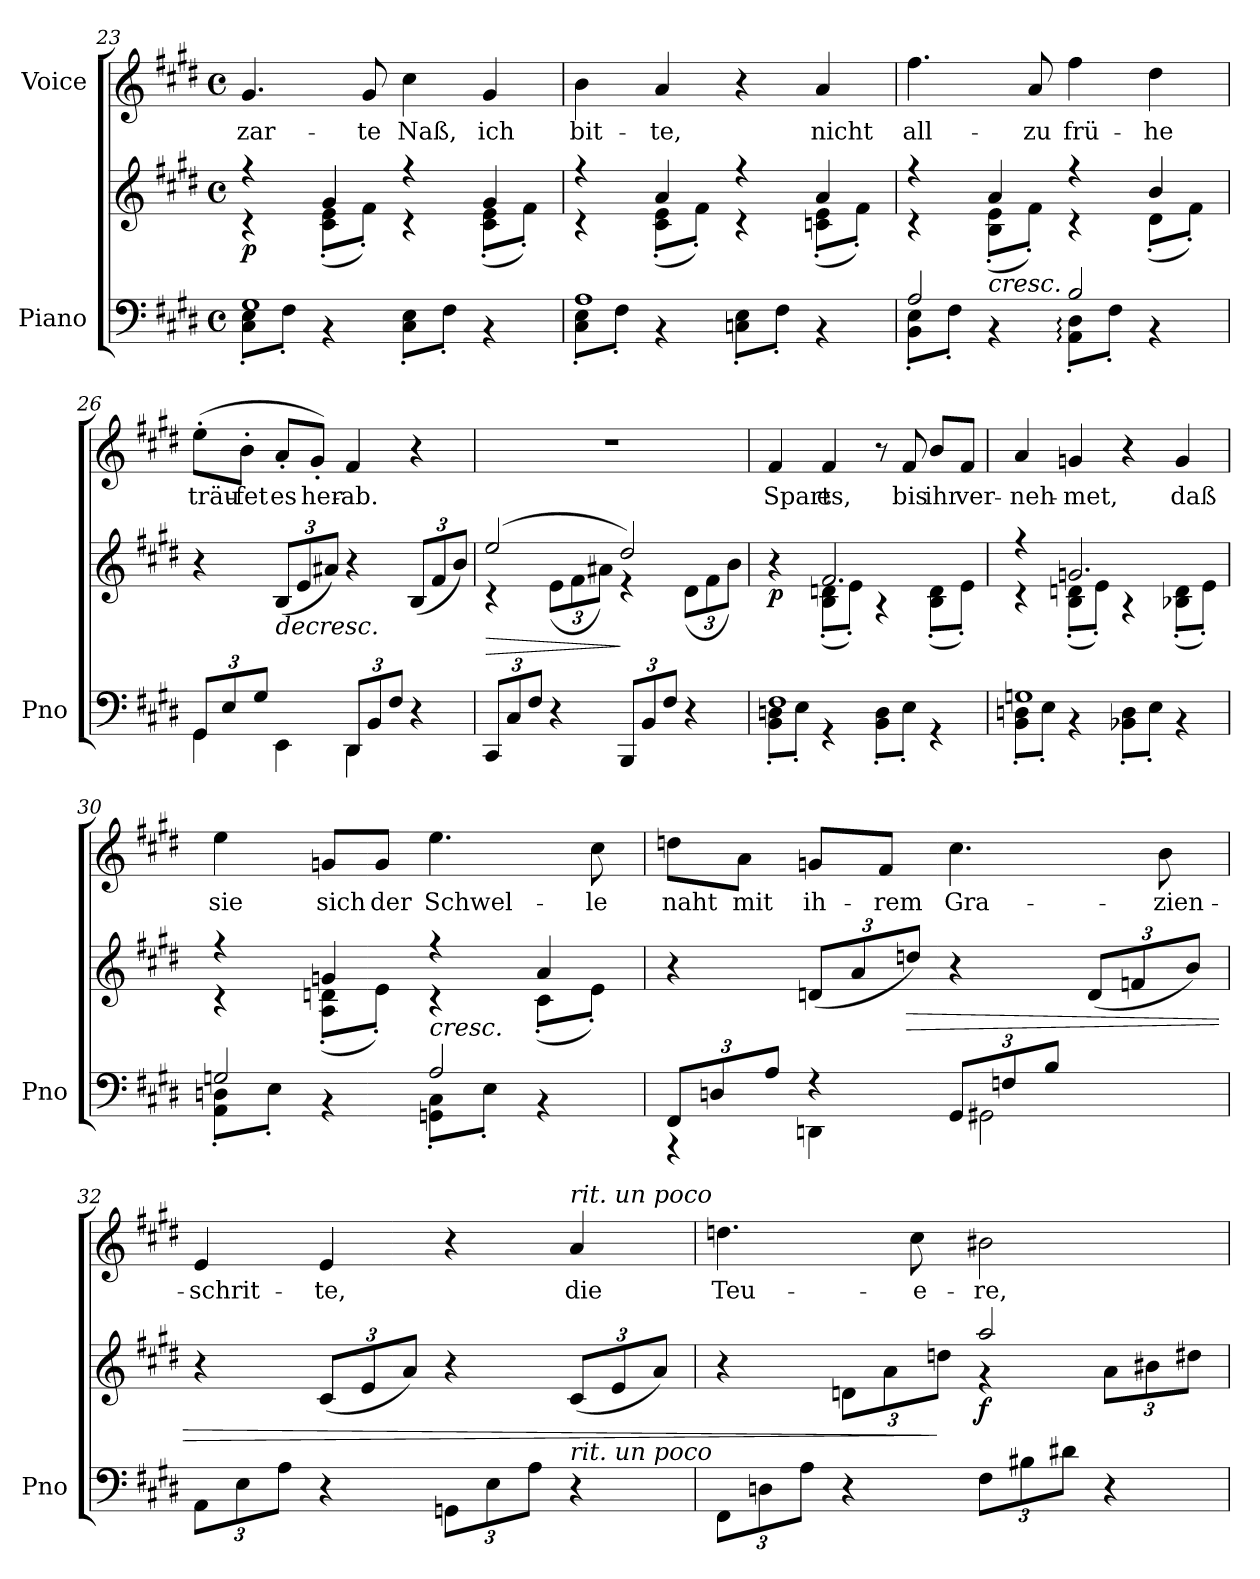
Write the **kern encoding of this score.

**kern	**kern	**dynam	**kern	**text
*part2	*part2	*part2	*part1	*part1
*staff3	*staff2	*staff2/3	*staff1	*staff1
*I"Piano	*	*	*I"Voice	*
*I'Pno	*	*	*	*
*clefF4	*clefG2	*	*clefG2	*
*k[f#c#g#d#]	*k[f#c#g#d#]	*	*k[f#c#g#d#]	*
*M4/4	*M4/4	*	*M4/4	*
*met(c)	*met(c)	*	*met(c)	*
=23	=23	=23	=23	=23
*^	*^	*	*	*
!	!	!	!	!LO:DY:b	!	!
1G#	8C#\' 8E\'L	4r	4r	p	4.g#/	zar-
.	8F#'\J	.	.	.	.	.
.	4r	4g#/	(8c#\' 8e\'L	.	.	.
.	.	.	8f#'\J)	.	8g#/	-te
.	8C#\' 8E\'L	4r	4r	.	4cc#\	Naß,
.	8F#'\J	.	.	.	.	.
.	4r	4g#/	(8c#\' 8e\'L	.	4g#/	ich
.	.	.	8f#'\J)	.	.	.
=24	=24	=24	=24	=24	=24	=24
1A	8C#\' 8E\'L	4r	4r	.	4b\	bit-
.	8F#'\J	.	.	.	.	.
.	4r	4a/	(8c#\' 8e\'L	.	4a/	-te,
.	.	.	8f#'\J)	.	.	.
.	8Cn\' 8E\'L	4r	4r	.	4r	.
.	8F#'\J	.	.	.	.	.
.	4r	4a/	(8cn\' 8e\'L	.	4a/	nicht
.	.	.	8f#'\J)	.	.	.
=25	=25	=25	=25	=25	=25	=25
2A/	8BB\' 8E\'L	4r	4r	.	4.ff#\	all-
.	8F#'\J	.	.	.	.	.
!	!	!	!	!LO:HP:b	!	!
.	4r	4a/	(8B\' 8e\'L	<	.	.
.	.	.	8f#'\J)	.	8a/	-zu
2B/	8AA\:' 8D#\:'L	4r	4r	.	4ff#\	frü-
.	8F#'\J	.	.	.	.	.
.	4r	4b/	(8d#'\L	.	4dd#\	-he
.	.	.	8f#'\J)	.	.	.
*	*	*v	*v	*	*	*
=26	=26	=26	=26	=26	=26
*Xbrackettup	*	*	*	*	*
12GG#/L	4GG#\	4r	.	(8ee'\L	träu-
12E/	.	.	.	.	.
.	.	.	.	8b'\J	-fet
12G#/J	.	.	.	.	.
*	*	*Xbrackettup	*	*	*
!	!	!	!LO:HP:b	!	!
4ryy	4EE\	(12B/L	>	8a'/L	es
.	.	12e/	.	.	.
.	.	.	.	8g#'/J)	her-
.	.	12a#X/J)	.	.	.
12DD#/L	4DD#\	4r	.	4f#/	-ab.
12BB/	.	.	.	.	.
12F#/J	.	.	.	.	.
4ryy	4r	(12B/L	.	4r	.
.	.	12f#/	.	.	.
.	.	12b/J)	.	.	.
*v	*v	*	*	*	*
.	.	[	.	.
=27	=27	=27	=27	=27
!	!	!LO:HP:b	!	!
*	*^	*	*	*
12CC#/L	(2ee/	4r	>	1r	.
12C#/	.	.	.	.	.
12F#/J	.	.	.	.	.
4r	.	(12e\L	.	.	.
.	.	12f#\	.	.	.
.	.	12a#X\J)	.	.	.
12BBB/L	2dd#/)	4r	]	.	.
12BB/	.	.	.	.	.
12F#/J	.	.	.	.	.
4r	.	(12d#\L	.	.	.
.	.	12f#\	.	.	.
.	.	12b\J)	.	.	.
=28	=28	=28	=28	=28	=28
*^	*	*	*	*	*
!	!	!	!	!LO:DY:b	!	!
1F#	8BB\' 8Dn\'L	4r	4ryy	p	4f#/	Spart
.	8E'\J	.	.	.	.	.
.	4r	2.f#/	(8B\' 8dn\'L	.	4f#/	es,
.	.	.	8e'\J)	.	.	.
.	8BB\' 8D\'L	.	4r	.	8r	.
.	8E'\J	.	.	.	8f#/	bis
.	4r	.	(8B\' 8d\'L	.	8b/L	ihr
.	.	.	8e'\J)	.	8f#/J	ver-
=29	=29	=29	=29	=29	=29	=29
1Gn	8BB\' 8Dn\'L	4r	4r	.	4a/	-neh-
.	8E'\J	.	.	.	.	.
.	4r	2.gn/	(8B\' 8dn\'L	.	4gn/	-met,
.	.	.	8e'\J)	.	.	.
.	8BB-X\' 8D\'L	.	4r	.	4r	.
.	8E'\J	.	.	.	.	.
.	4r	.	(8B-X\' 8d\'L	.	4g/	daß
.	.	.	8e'\J)	.	.	.
=30	=30	=30	=30	=30	=30	=30
2Gn/	8AA\' 8Dn\'L	4r	4r	.	4ee\	sie
.	8E'\J	.	.	.	.	.
.	4r	4gn/	(8A\' 8dn\'L	.	8gn/L	sich
.	.	.	8e'\J)	.	8g/J	der
!	!	!	!	!LO:HP:b	!	!
2A/	8GGn\' 8C#\'L	4r	4r	<	4.ee\	Schwel-
.	8E'\J	.	.	.	.	.
.	4r	4a/	(8c#'\L	.	.	.
.	.	.	8e'\J)	.	8cc#\	-le
*	*	*v	*v	*	*	*
=31	=31	=31	=31	=31	=31
12FF#/L	4r	4r	.	8ddn\L	naht
12Dn/	.	.	.	.	.
.	.	.	.	8a\J	mit
12A/J	.	.	.	.	.
4r	4DDn\	(12dn/L	.	8gn/L	ih-
.	.	12a/	]	.	.
.	.	.	.	8f#/J	-rem
!	!	!	!LO:HP:b	!	!
.	.	12ddn/J)	>	.	.
12GG#/L	2GG#X\	4r	.	4.cc#\	Gra-
12Fn/	.	.	.	.	.
12B/J	.	.	.	.	.
4ryy	.	(12d/L	.	.	.
.	.	12fn/	.	.	.
.	.	.	.	8b\	-zien-
.	.	12b/J)	.	.	.
*v	*v	*	*	*	*
.	.	[	.	.
=32	=32	=32	=32	=32
12AA\L	4r	.	4e/	-schrit-
12E\	.	.	.	.
12A\J	.	.	.	.
4r	(12c#/L	.	4e/	-te,
.	12e/	.	.	.
.	12a/J)	.	.	.
12GGn\L	4r	.	4r	.
12E\	.	.	.	.
12A\J	.	.	.	.
!	!	!	!LO:TX:a:i:t=rit. un poco	!
!LO:TX:i:t=rit. un poco	!	!	!	!
4r	(12c#/L	.	4a/	die
.	12e/	.	.	.
.	12a/J)	.	.	.
=33	=33	=33	=33	=33
*	*^	*	*	*
12FF#\L	2ryy	4r	.	4.ddn\	Teu-
12Dn\	.	.	.	.	.
12A\J	.	.	.	.	.
4r	.	12dn\L	.	.	.
.	.	12a\	.	.	.
.	.	.	.	8cc#\	-e-
.	.	12ddn\J	]	.	.
!	!	!	!LO:DY:b	!	!
12F#\L	2aa/	4r	f	2b#X\	-re,
12B#X\	.	.	.	.	.
12d#X\J	.	.	.	.	.
4r	.	12a\L	.	.	.
.	.	12b#X\	.	.	.
.	.	12dd#X\J	.	.	.
*	*v	*v	*	*	*
=	=	=	=	=
*-	*-	*-	*-	*-
